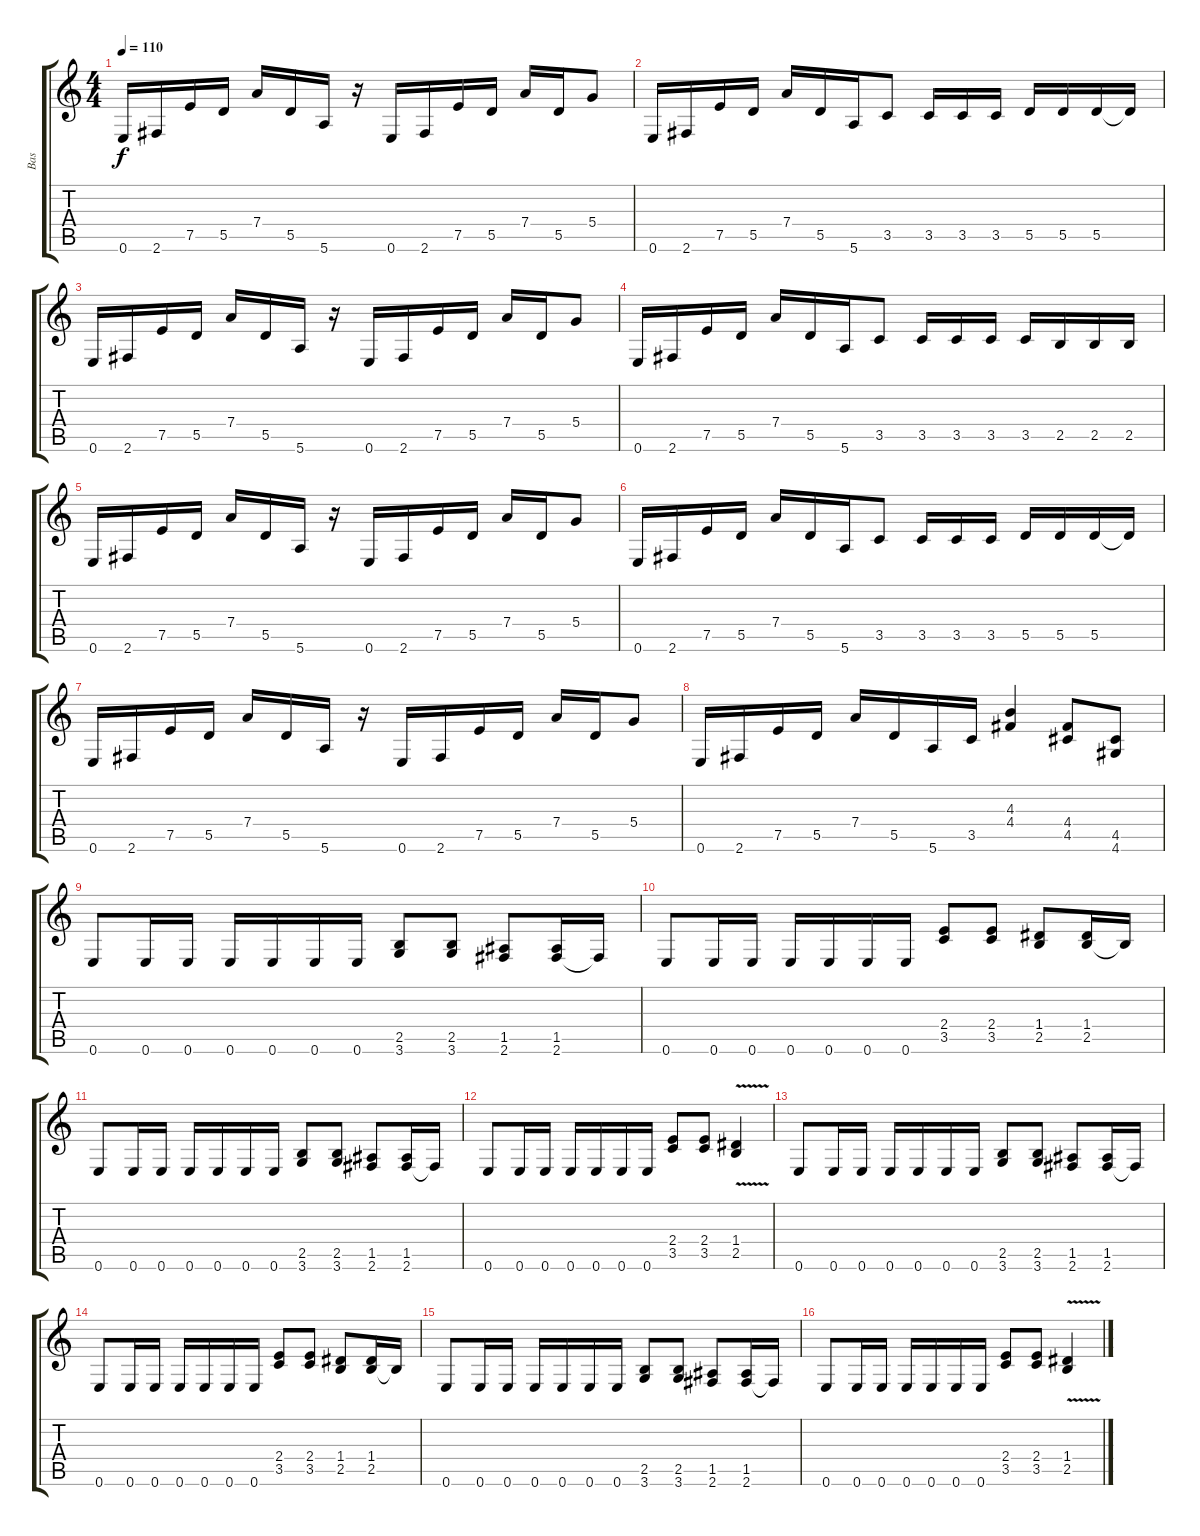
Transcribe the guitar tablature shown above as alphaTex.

\track ("Bas" "Bas") {instrument electricbassfinger}
\staff {score tabs}
\tuning (E4 B3 G3 D3 A2 E2) {hide}
\ts (4 4)
\tempo 110
\clef g2
\ks c
0.6.16{dy f instrument electricbassfinger} 2.6.16 7.5.16 5.5.16 7.4.16 5.5.16 5.6.16 r.16 0.6.16 2.6.16 7.5.16 5.5.16 7.4.16 5.5.16 5.4.8 |
0.6.16 2.6.16 7.5.16 5.5.16 7.4.16 5.5.16 5.6.16 3.5.8 3.5.16 3.5.16 3.5.16 5.5.16 5.5.16 5.5.16 5.5{t}.16 |
0.6.16 2.6.16 7.5.16 5.5.16 7.4.16 5.5.16 5.6.16 r.16 0.6.16 2.6.16 7.5.16 5.5.16 7.4.16 5.5.16 5.4.8 |
0.6.16 2.6.16 7.5.16 5.5.16 7.4.16 5.5.16 5.6.16 3.5.8 3.5.16 3.5.16 3.5.16 3.5.16 2.5.16 2.5.16 2.5.16 |
0.6.16 2.6.16 7.5.16 5.5.16 7.4.16 5.5.16 5.6.16 r.16 0.6.16 2.6.16 7.5.16 5.5.16 7.4.16 5.5.16 5.4.8 |
0.6.16 2.6.16 7.5.16 5.5.16 7.4.16 5.5.16 5.6.16 3.5.8 3.5.16 3.5.16 3.5.16 5.5.16 5.5.16 5.5.16 5.5{t}.16 |
0.6.16 2.6.16 7.5.16 5.5.16 7.4.16 5.5.16 5.6.16 r.16 0.6.16 2.6.16 7.5.16 5.5.16 7.4.16 5.5.16 5.4.8 |
0.6.16 2.6.16 7.5.16 5.5.16 7.4.16 5.5.16 5.6.16 3.5.16 (4.3 4.4).4 (4.4 4.5).8 (4.5 4.6).8 |
0.6.8 0.6.16 0.6.16 0.6.16 0.6.16 0.6.16 0.6.16 (2.5 3.6).8 (2.5 3.6).8 (1.5 2.6).8 (1.5 2.6).16 2.6{t}.16 |
0.6.8 0.6.16 0.6.16 0.6.16 0.6.16 0.6.16 0.6.16 (2.4 3.5).8 (2.4 3.5).8 (1.4 2.5).8 (1.4 2.5).16 2.5{t}.16 |
0.6.8 0.6.16 0.6.16 0.6.16 0.6.16 0.6.16 0.6.16 (2.5 3.6).8 (2.5 3.6).8 (1.5 2.6).8 (1.5 2.6).16 2.6{t}.16 |
0.6.8 0.6.16 0.6.16 0.6.16 0.6.16 0.6.16 0.6.16 (2.4 3.5).8 (2.4 3.5).8 (1.4 2.5{v}).4 |
0.6.8 0.6.16 0.6.16 0.6.16 0.6.16 0.6.16 0.6.16 (2.5 3.6).8 (2.5 3.6).8 (1.5 2.6).8 (1.5 2.6).16 2.6{t}.16 |
0.6.8 0.6.16 0.6.16 0.6.16 0.6.16 0.6.16 0.6.16 (2.4 3.5).8 (2.4 3.5).8 (1.4 2.5).8 (1.4 2.5).16 2.5{t}.16 |
0.6.8 0.6.16 0.6.16 0.6.16 0.6.16 0.6.16 0.6.16 (2.5 3.6).8 (2.5 3.6).8 (1.5 2.6).8 (1.5 2.6).16 2.6{t}.16 |
0.6.8 0.6.16 0.6.16 0.6.16 0.6.16 0.6.16 0.6.16 (2.4 3.5).8 (2.4 3.5).8 (1.4 2.5{v}).4
